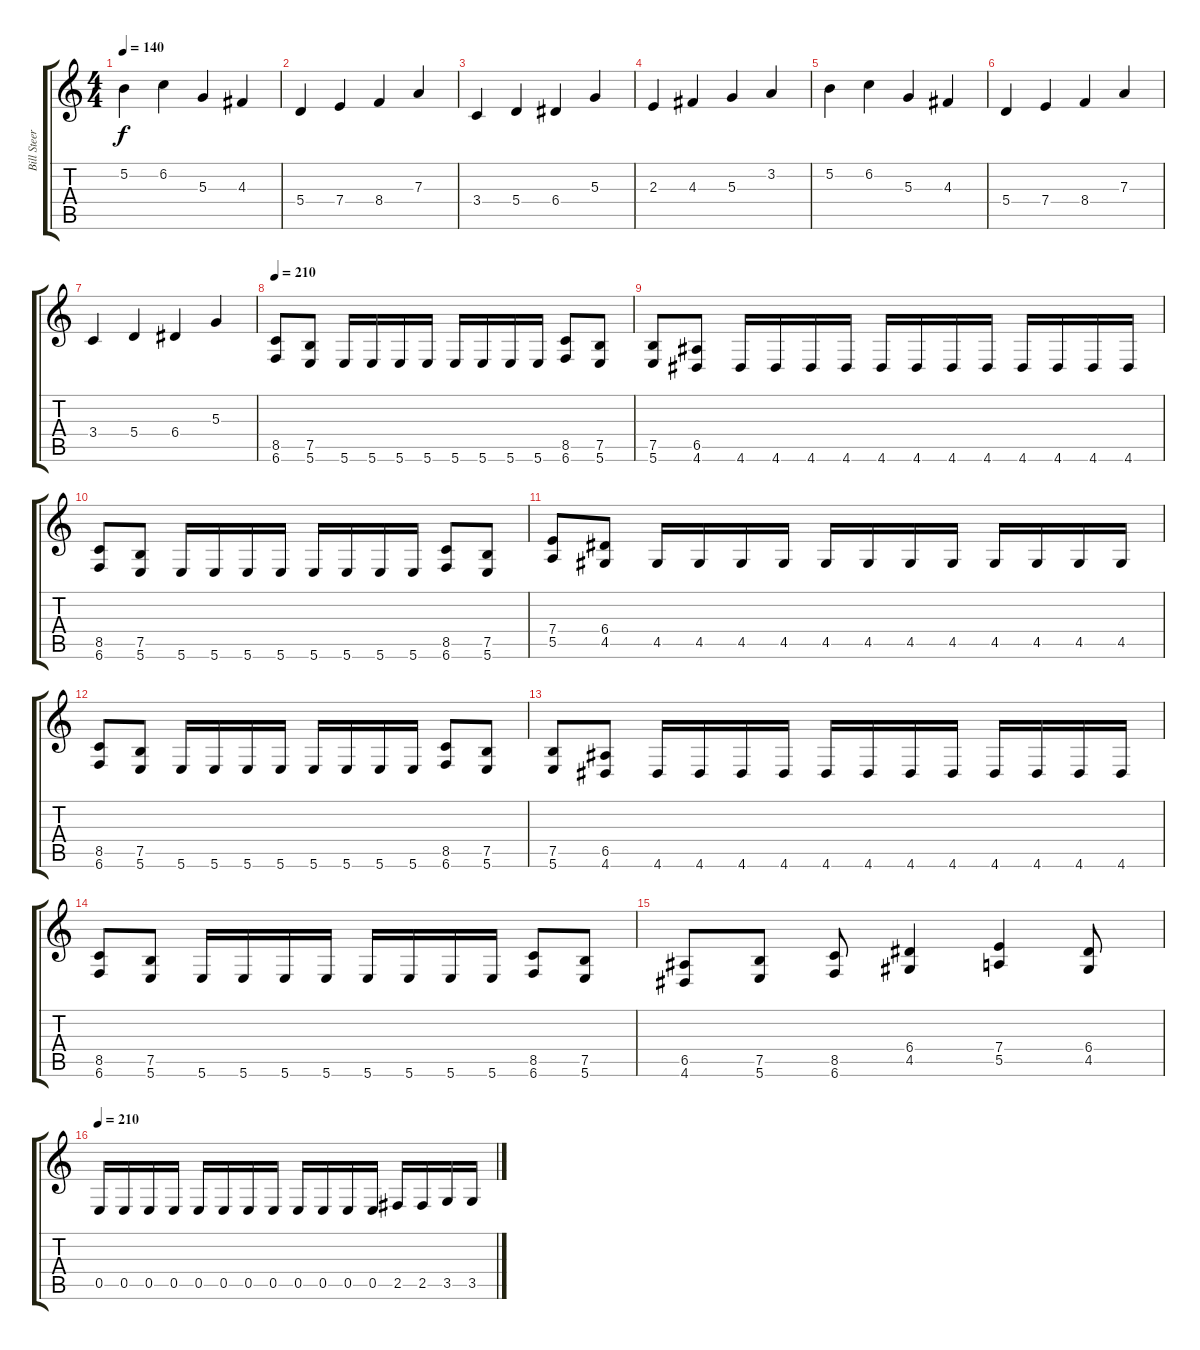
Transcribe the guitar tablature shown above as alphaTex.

\track ("Bill Steer" "Bill Steer") {instrument distortionguitar}
\staff {score tabs}
\tuning (B3 Gb3 D3 A2 E2 B1) {hide}
\ts (4 4)
\tempo 140
\clef g2
\ks c
5.2.4{dy f} 6.2.4 5.3.4 4.3.4 |
5.4.4 7.4.4 8.4.4 7.3.4 |
3.4.4 5.4.4 6.4.4 5.3.4 |
2.3.4 4.3.4 5.3.4 3.2.4 |
5.2.4 6.2.4 5.3.4 4.3.4 |
5.4.4 7.4.4 8.4.4 7.3.4 |
3.4.4 5.4.4 6.4.4 5.3.4 |
\tempo 210
(8.5 6.6).8 (7.5 5.6).8 5.6.16 5.6.16 5.6.16 5.6.16 5.6.16 5.6.16 5.6.16 5.6.16 (8.5 6.6).8 (7.5 5.6).8 |
(7.5 5.6).8 (6.5 4.6).8 4.6.16 4.6.16 4.6.16 4.6.16 4.6.16 4.6.16 4.6.16 4.6.16 4.6.16 4.6.16 4.6.16 4.6.16 |
(8.5 6.6).8 (7.5 5.6).8 5.6.16 5.6.16 5.6.16 5.6.16 5.6.16 5.6.16 5.6.16 5.6.16 (8.5 6.6).8 (7.5 5.6).8 |
(7.4 5.5).8 (6.4 4.5).8 4.5.16 4.5.16 4.5.16 4.5.16 4.5.16 4.5.16 4.5.16 4.5.16 4.5.16 4.5.16 4.5.16 4.5.16 |
(8.5 6.6).8 (7.5 5.6).8 5.6.16 5.6.16 5.6.16 5.6.16 5.6.16 5.6.16 5.6.16 5.6.16 (8.5 6.6).8 (7.5 5.6).8 |
(7.5 5.6).8 (6.5 4.6).8 4.6.16 4.6.16 4.6.16 4.6.16 4.6.16 4.6.16 4.6.16 4.6.16 4.6.16 4.6.16 4.6.16 4.6.16 |
(8.5 6.6).8 (7.5 5.6).8 5.6.16 5.6.16 5.6.16 5.6.16 5.6.16 5.6.16 5.6.16 5.6.16 (8.5 6.6).8 (7.5 5.6).8 |
(6.5 4.6).8 (7.5 5.6).8 (8.5 6.6).8 (6.4 4.5).4 (7.4 5.5).4 (6.4 4.5).8 |
\tempo 210
0.5.16 0.5.16 0.5.16 0.5.16 0.5.16 0.5.16 0.5.16 0.5.16 0.5.16 0.5.16 0.5.16 0.5.16 2.5.16 2.5.16 3.5.16 3.5.16
